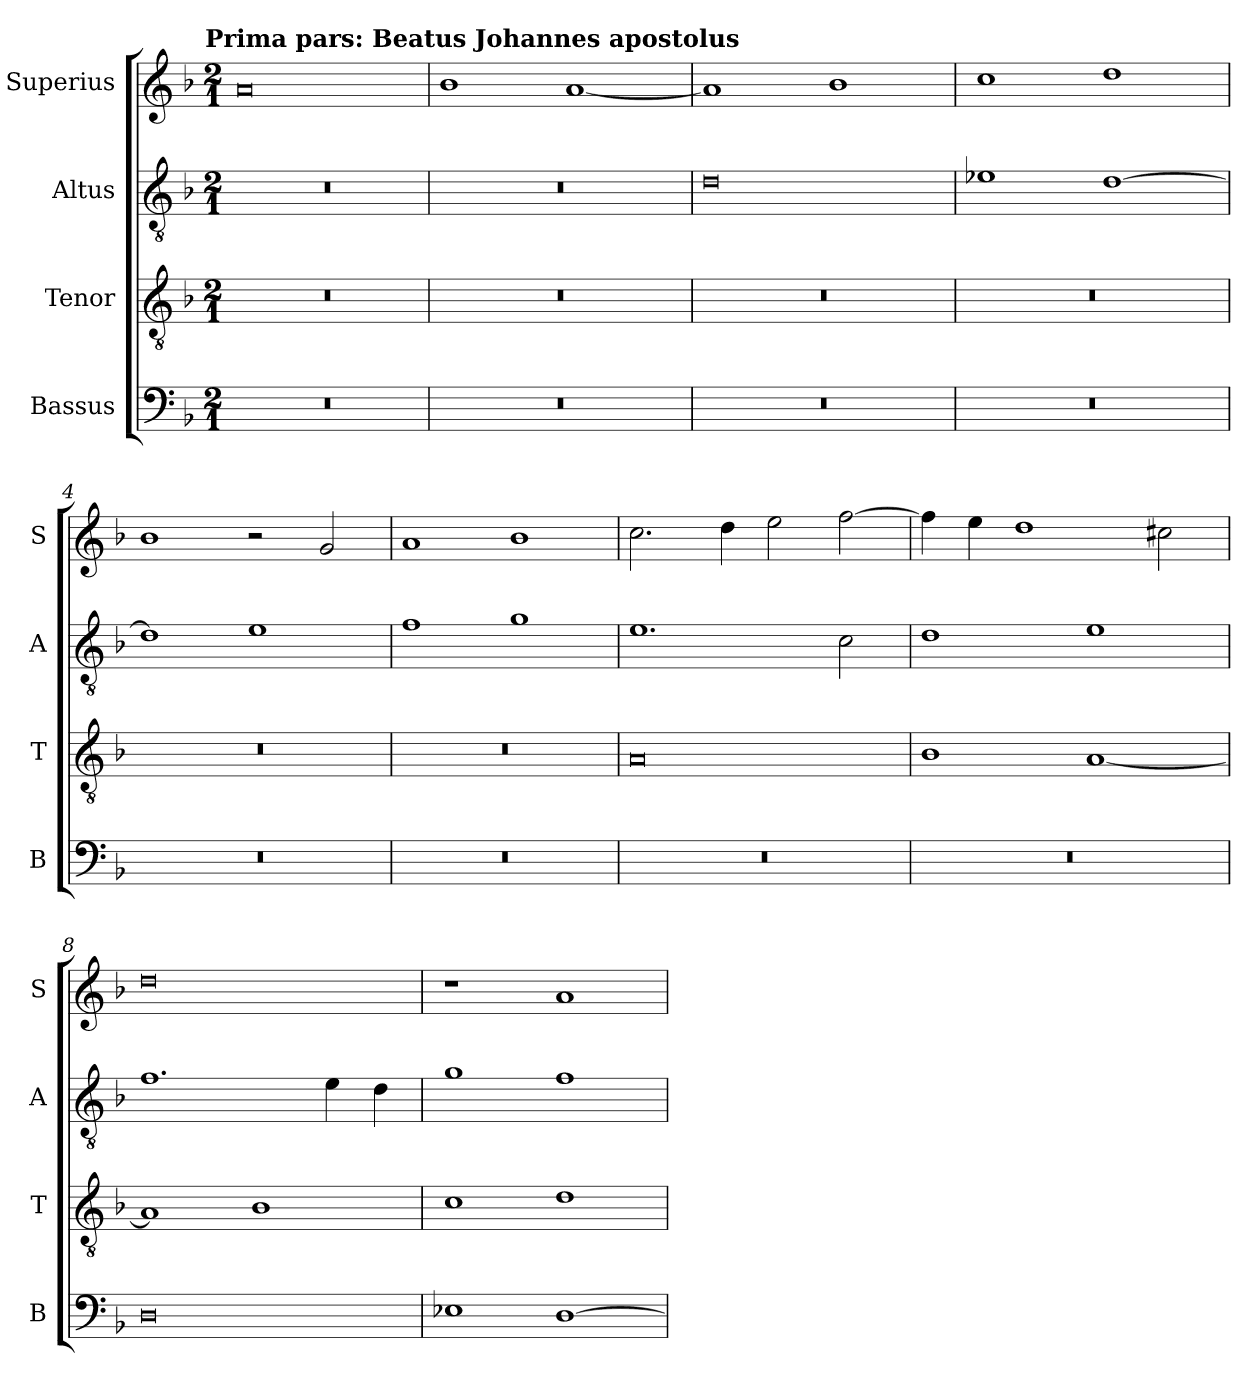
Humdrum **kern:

**kern	**kern	**kern	**kern
*part4	*part3	*part2	*part1
*staff4	*staff3	*staff2	*staff1
*I"Bassus	*I"Tenor	*I"Altus	*I"Superius
*I'B	*I'T	*I'A	*I'S
*clefF4	*clefGv2	*clefGv2	*clefG2
*k[b-]	*k[b-]	*k[b-]	*k[b-]
*F:	*F:	*F:	*F:
!!LO:TX:omd:t=Prima pars&colon; Beatus Johannes apostolus
*M2/1	*M2/1	*M2/1	*M2/1
=	=	=	=
0r	0r	0r	0a
=1	=1	=1	=1
0r	0r	0r	1b-
.	.	.	[1a
=2	=2	=2	=2
0r	0r	0d	1a]
.	.	.	1b-
=3	=3	=3	=3
0r	0r	1e-X	1cc
.	.	[1d	1dd
=4	=4	=4	=4
0r	0r	1d]	1b-
.	.	1e	2r
.	.	.	2g
=5	=5	=5	=5
0r	0r	1f	1a
.	.	1g	1b-
=6	=6	=6	=6
0r	0A	1.e	2.cc
.	.	.	4dd
.	.	.	2ee
.	.	2c	[2ff
=7	=7	=7	=7
0r	1B-	1d	4ff]
.	.	.	4ee
.	.	.	1dd
.	[1A	1e	.
.	.	.	2cc#X
=8	=8	=8	=8
0D	1A]	1.f	0dd
.	1B-	.	.
.	.	4e	.
.	.	4d	.
=9	=9	=9	=9
1E-X	1c	1g	1r
[1D	1d	1f	1a
=	=	=	=
*-	*-	*-	*-
